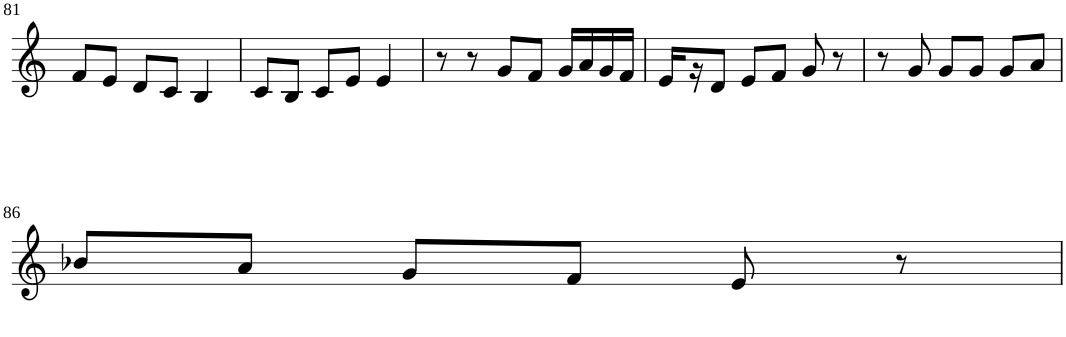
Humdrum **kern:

**kern
*part1
*staff1
*I"Violin
!!LO:PB:g=z
*clefG2
*k[]
*M3/4
=81
8f/L
8e/J
8d/L
8c/J
4B/
=82
8c/L
8B/J
8c/L
8e/J
4e/
=83
8r
8r
8g/L
8f/J
16g/LL
16a/
16g/
16f/JJ
=84
16e/LL
16r
8d/J
8e/L
8f/J
8g/
8r
=85
8r
8g/
8g/L
8g/J
8g/L
8a/J
!!LO:LB:g=z
=86
8b-X/L
8a/J
8g/L
8f/J
8e/
8r
=
*-
